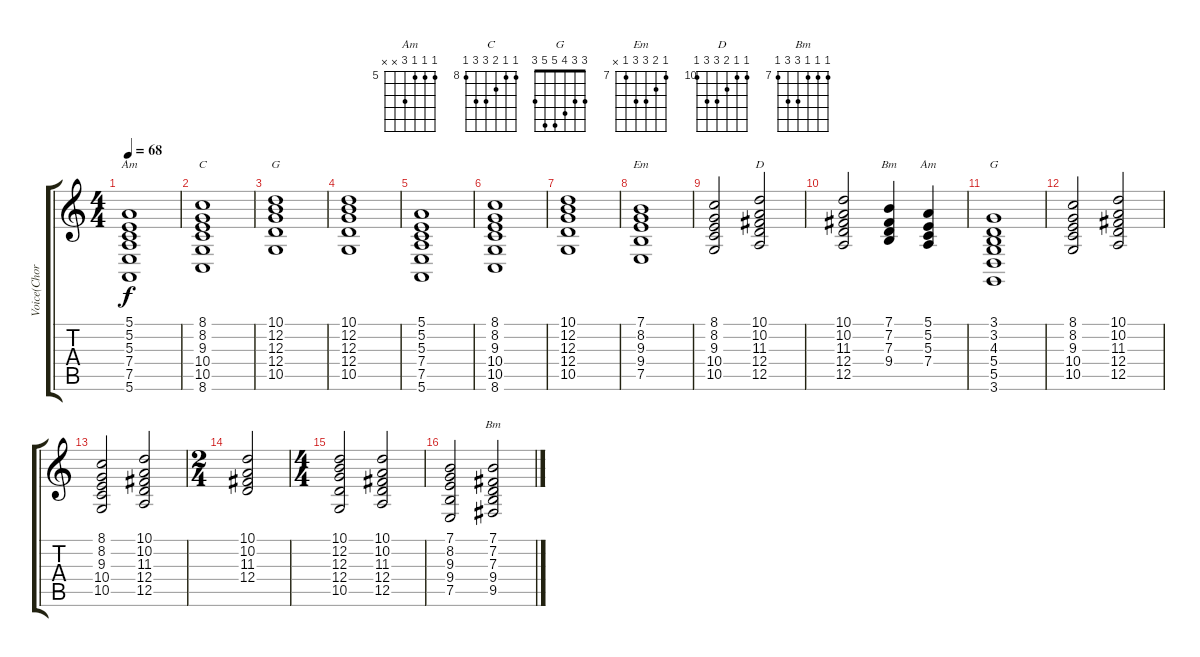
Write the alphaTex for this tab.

\track ("Voice(Chord)" "Voice(Chor") {instrument voiceoohs}
\staff {score tabs}
\tuning (E4 B3 G3 D3 A2 E2) {hide}
\chord ("Am" 5 5 5 7 7 5) {firstfret 5}
\chord ("C" 8 8 9 10 10 8) {firstfret 8}
\chord ("G" 10 12 12 12 10 x) {firstfret 10}
\chord ("Em" 7 8 9 9 7 x) {firstfret 7}
\chord ("D" 10 10 11 12 12 10) {firstfret 10}
\chord ("Bm" 7 7 7 9 x x) {firstfret 7}
\chord ("Am" 5 5 5 7 x x) {firstfret 5}
\chord ("G" 3 3 4 5 5 3)
\chord ("Bm" 7 7 7 9 9 7) {firstfret 7}
\ts (4 4)
\tempo 68
\clef g2
\ks c
(5.1 5.2 5.3 7.4 7.5 5.6).1{ch "Am" dy f} |
(8.1 8.2 9.3 10.4 10.5 8.6).1{ch "C"} |
(10.1 12.2 12.3 12.4 10.5).1{ch "G"} |
(10.1 12.2 12.3 12.4 10.5).1 |
(5.1 5.2 5.3 7.4 7.5 5.6).1 |
(8.1 8.2 9.3 10.4 10.5 8.6).1 |
(10.1 12.2 12.3 12.4 10.5).1 |
(7.1 8.2 9.3 9.4 7.5).1{ch "Em"} |
(8.1 8.2 9.3 10.4 10.5).2 (10.1 10.2 11.3 12.4 12.5).2{ch "D"} |
(10.1 10.2 11.3 12.4 12.5).2 (7.1 7.2 7.3 9.4).4{ch "Bm"} (5.1 5.2 5.3 7.4).4{ch "Am"} |
(3.1 3.2 4.3 5.4 5.5 3.6).1{ch "G"} |
(8.1 8.2 9.3 10.4 10.5).2 (10.1 10.2 11.3 12.4 12.5).2 |
(8.1 8.2 9.3 10.4 10.5).2 (10.1 10.2 11.3 12.4 12.5).2 |
\ts (2 4)
(10.1 10.2 11.3 12.4).2 |
\ts (4 4)
(10.1 12.2 12.3 12.4 10.5).2 (10.1 10.2 11.3 12.4 12.5).2 |
(7.1 8.2 9.3 9.4 7.5).2 (7.1 7.2 7.3 9.4 9.5).2{ch "Bm"}
